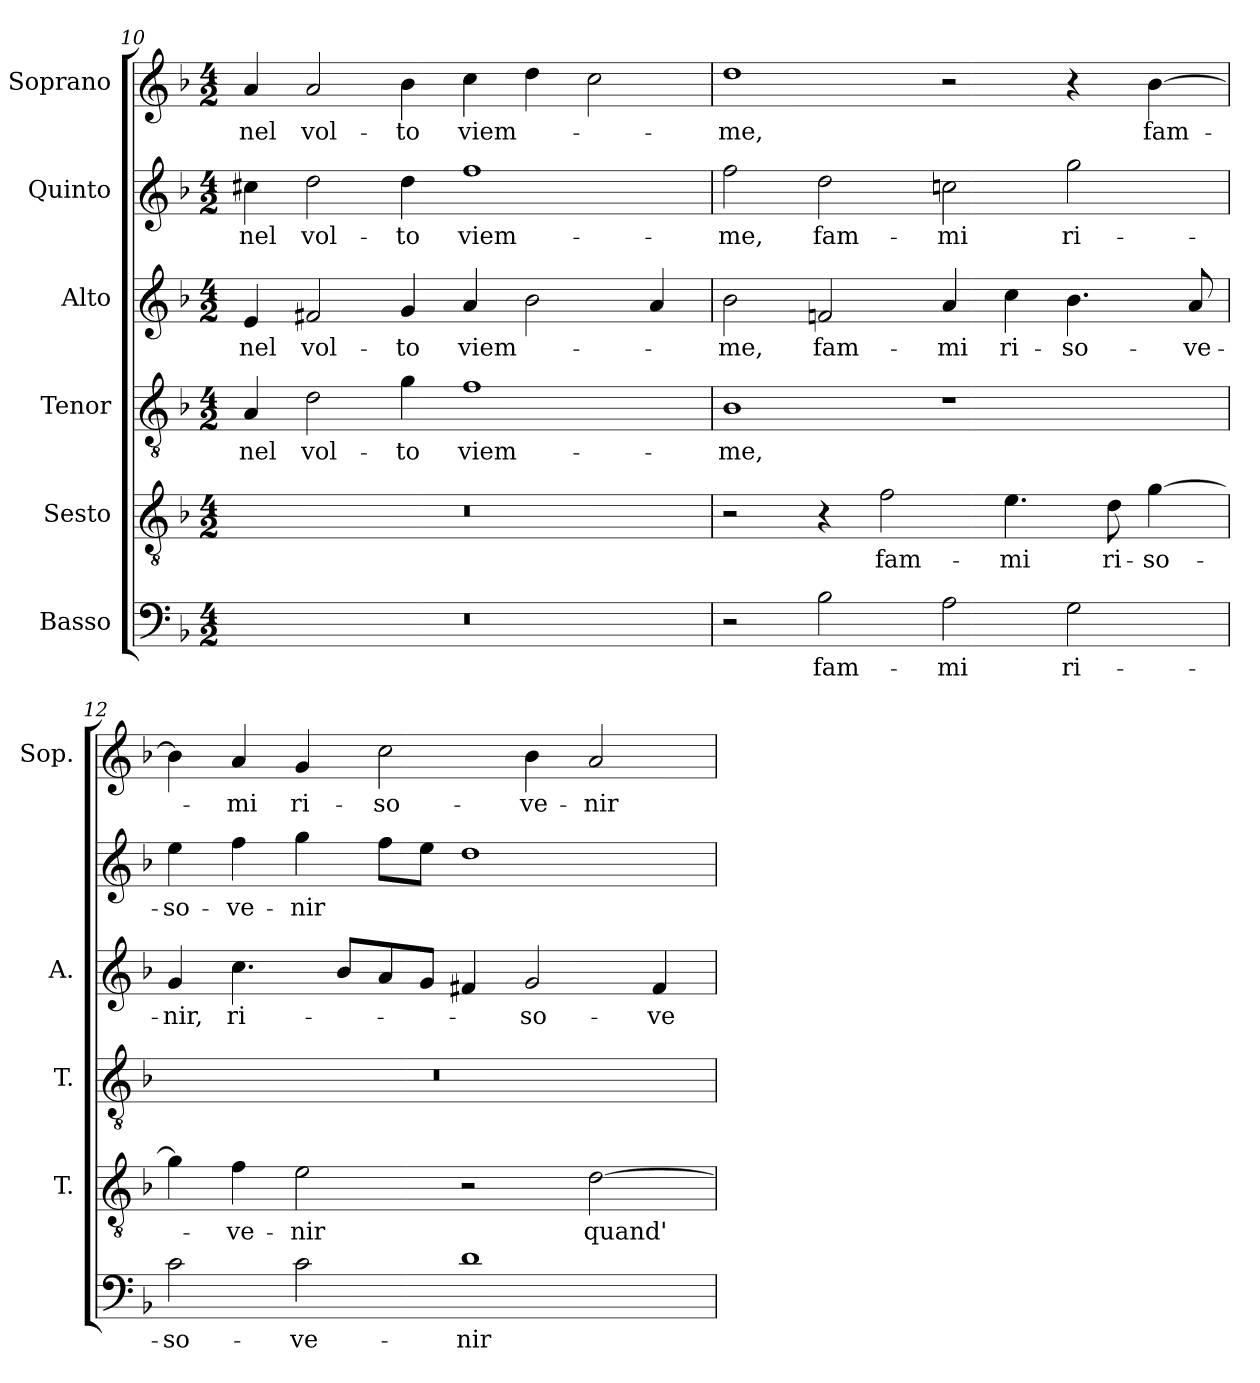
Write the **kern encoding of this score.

**kern	**text	**kern	**text	**kern	**text	**kern	**text	**kern	**text	**kern	**text
*part6	*part6	*part5	*part5	*part4	*part4	*part3	*part3	*part2	*part2	*part1	*part1
*staff6	*staff6	*staff5	*staff5	*staff4	*staff4	*staff3	*staff3	*staff2	*staff2	*staff1	*staff1
*I"Basso	*	*I"Sesto	*	*I"Tenor	*	*I"Alto	*	*I"Quinto	*	*I"Soprano	*
*	*	*I'T.	*	*I'T.	*	*I'A.	*	*	*	*I'Sop.	*
*clefF4	*	*clefGv2	*	*clefGv2	*	*clefG2	*	*clefG2	*	*clefG2	*
*	*	*ITrd7c12	*	*ITrd7c12	*	*	*	*	*	*	*
*k[b-]	*	*k[b-]	*	*k[b-]	*	*k[b-]	*	*k[b-]	*	*k[b-]	*
*F:	*	*F:	*	*F:	*	*F:	*	*F:	*	*F:	*
*M4/2	*	*M4/2	*	*M4/2	*	*M4/2	*	*M4/2	*	*M4/2	*
=10	=10	=10	=10	=10	=10	=10	=10	=10	=10	=10	=10
!LO:N:vis=1	!	!LO:N:vis=1	!	!	!	!	!	!	!	!	!
!	!	!	!	!	!LO:LY:b:color=#000000	!	!	!	!	!	!
!	!	!	!	!	!	!	!LO:LY:b:color=#000000	!	!	!	!
!	!	!	!	!	!	!	!	!	!LO:LY:b:color=#000000	!	!
!	!	!	!	!	!	!	!	!	!	!	!LO:LY:b:color=#000000
0r	.	0r	.	4AAi/	nel	4ei/	nel	4cc#Xi\	nel	4ai/	nel
!	!	!	!	!	!LO:LY:b:color=#000000	!	!	!	!	!	!
!	!	!	!	!	!	!	!LO:LY:b:color=#000000	!	!	!	!
!	!	!	!	!	!	!	!	!	!LO:LY:b:color=#000000	!	!
!	!	!	!	!	!	!	!	!	!	!	!LO:LY:b:color=#000000
.	.	.	.	2Di\	vol-	2f#Xi/	vol-	2ddi\	vol-	2ai/	vol-
!	!	!	!	!	!LO:LY:b:color=#000000	!	!	!	!	!	!
!	!	!	!	!	!	!	!LO:LY:b:color=#000000	!	!	!	!
!	!	!	!	!	!	!	!	!	!LO:LY:b:color=#000000	!	!
!	!	!	!	!	!	!	!	!	!	!	!LO:LY:b:color=#000000
.	.	.	.	4Gi\	-to	4gi/	-to	4ddi\	-to	4b-i\	-to
!	!	!	!	!	!LO:LY:b:color=#000000	!	!	!	!	!	!
!	!	!	!	!	!	!	!LO:LY:b:color=#000000	!	!	!	!
!	!	!	!	!	!	!	!	!	!LO:LY:b:color=#000000	!	!
!	!	!	!	!	!	!	!	!	!	!	!LO:LY:b:color=#000000
.	.	.	.	1Fi	viem-	4ai/	viem-	1ffi	viem-	4cci\	viem-
.	.	.	.	.	.	2b-i\	.	.	.	4ddi\	.
.	.	.	.	.	.	.	.	.	.	2cci\	.
.	.	.	.	.	.	4ai/	.	.	.	.	.
!!LO:PB:g=z
=11	=11	=11	=11	=11	=11	=11	=11	=11	=11	=11	=11
!	!	!	!	!	!LO:LY:b:color=#000000	!	!	!	!	!	!
!	!	!	!	!	!	!	!LO:LY:b:color=#000000	!	!	!	!
!	!	!	!	!	!	!	!	!	!LO:LY:b:color=#000000	!	!
!	!	!	!	!	!	!	!	!	!	!	!LO:LY:b:color=#000000
2r	.	2r	.	1BB-i	-me,	2b-i\	-me,	2ffi\	-me,	1ddi	-me,
!	!LO:LY:b:color=#000000	!	!	!	!	!	!	!	!	!	!
!	!	!	!	!	!	!	!LO:LY:b:color=#000000	!	!	!	!
!	!	!	!	!	!	!	!	!	!LO:LY:b:color=#000000	!	!
2B-i\	fam-	4r	.	.	.	2fni/	fam-	2ddi\	fam-	.	.
!	!	!	!LO:LY:b:color=#000000	!	!	!	!	!	!	!	!
.	.	2Fi\	fam-	.	.	.	.	.	.	.	.
!	!LO:LY:b:color=#000000	!	!	!	!	!	!	!	!	!	!
!	!	!	!	!	!	!	!LO:LY:b:color=#000000	!	!	!	!
!	!	!	!	!	!	!	!	!	!LO:LY:b:color=#000000	!	!
2Ai\	-mi	.	.	1r	.	4ai/	-mi	2ccni\	-mi	2r	.
!	!	!	!LO:LY:b:color=#000000	!	!	!	!	!	!	!	!
!	!	!	!	!	!	!	!LO:LY:b:color=#000000	!	!	!	!
.	.	4.Ei\	-mi	.	.	4cci\	ri-	.	.	.	.
!	!LO:LY:b:color=#000000	!	!	!	!	!	!	!	!	!	!
!	!	!	!	!	!	!	!LO:LY:b:color=#000000	!	!	!	!
!	!	!	!	!	!	!	!	!	!LO:LY:b:color=#000000	!	!
2Gi\	ri-	.	.	.	.	4.b-i\	-so-	2ggi\	ri-	4r	.
!	!	!	!LO:LY:b:color=#000000	!	!	!	!	!	!	!	!
.	.	8Di\	ri-	.	.	.	.	.	.	.	.
!	!	!	!LO:LY:b:color=#000000	!	!	!	!	!	!	!	!
!	!	!	!	!	!	!	!	!	!	!	!LO:LY:b:color=#000000
.	.	[4Gi\	-so-	.	.	.	.	.	.	[4b-i\	fam-
!	!	!	!	!	!	!	!LO:LY:b:color=#000000	!	!	!	!
.	.	.	.	.	.	8ai/	-ve-	.	.	.	.
=12	=12	=12	=12	=12	=12	=12	=12	=12	=12	=12	=12
!	!LO:LY:b:color=#000000	!	!	!LO:N:vis=1	!	!	!	!	!	!	!
!	!	!	!	!	!	!	!LO:LY:b:color=#000000	!	!	!	!
!	!	!	!	!	!	!	!	!	!LO:LY:b:color=#000000	!	!
2ci\	-so-	4Gi\]	.	0r	.	4gi/	-nir,	4eei\	-so-	4b-i\]	.
!	!	!	!LO:LY:b:color=#000000	!	!	!	!	!	!	!	!
!	!	!	!	!	!	!	!LO:LY:b:color=#000000	!	!	!	!
!	!	!	!	!	!	!	!	!	!LO:LY:b:color=#000000	!	!
!	!	!	!	!	!	!	!	!	!	!	!LO:LY:b:color=#000000
.	.	4Fi\	-ve-	.	.	4.cci\	ri-	4ffi\	-ve-	4ai/	-mi
!	!LO:LY:b:color=#000000	!	!	!	!	!	!	!	!	!	!
!	!	!	!LO:LY:b:color=#000000	!	!	!	!	!	!	!	!
!	!	!	!	!	!	!	!	!	!LO:LY:b:color=#000000	!	!
!	!	!	!	!	!	!	!	!	!	!	!LO:LY:b:color=#000000
2ci\	-ve-	2Ei\	-nir	.	.	.	.	4ggi\	-nir	4gi/	ri-
.	.	.	.	.	.	8b-i/L	.	.	.	.	.
!	!	!	!	!	!	!	!	!	!	!	!LO:LY:b:color=#000000
.	.	.	.	.	.	8ai/	.	8ffi\L	.	2cci\	-so-
.	.	.	.	.	.	8gi/J	.	8eei\J	.	.	.
!	!LO:LY:b:color=#000000	!	!	!	!	!	!	!	!	!	!
1di	-nir	2r	.	.	.	4f#Xi/	.	1ddi	.	.	.
!	!	!	!	!	!	!	!LO:LY:b:color=#000000	!	!	!	!
!	!	!	!	!	!	!	!	!	!	!	!LO:LY:b:color=#000000
.	.	.	.	.	.	2gi/	-so-	.	.	4b-i\	-ve-
!	!	!	!LO:LY:b:color=#000000	!	!	!	!	!	!	!	!
!	!	!	!	!	!	!	!	!	!	!	!LO:LY:b:color=#000000
.	.	[2Di\	quand'	.	.	.	.	.	.	2ai/	-nir
!	!	!	!	!	!	!	!LO:LY:b:color=#000000	!	!	!	!
.	.	.	.	.	.	4f#i/	-ve-	.	.	.	.
=	=	=	=	=	=	=	=	=	=	=	=
*-	*-	*-	*-	*-	*-	*-	*-	*-	*-	*-	*-
